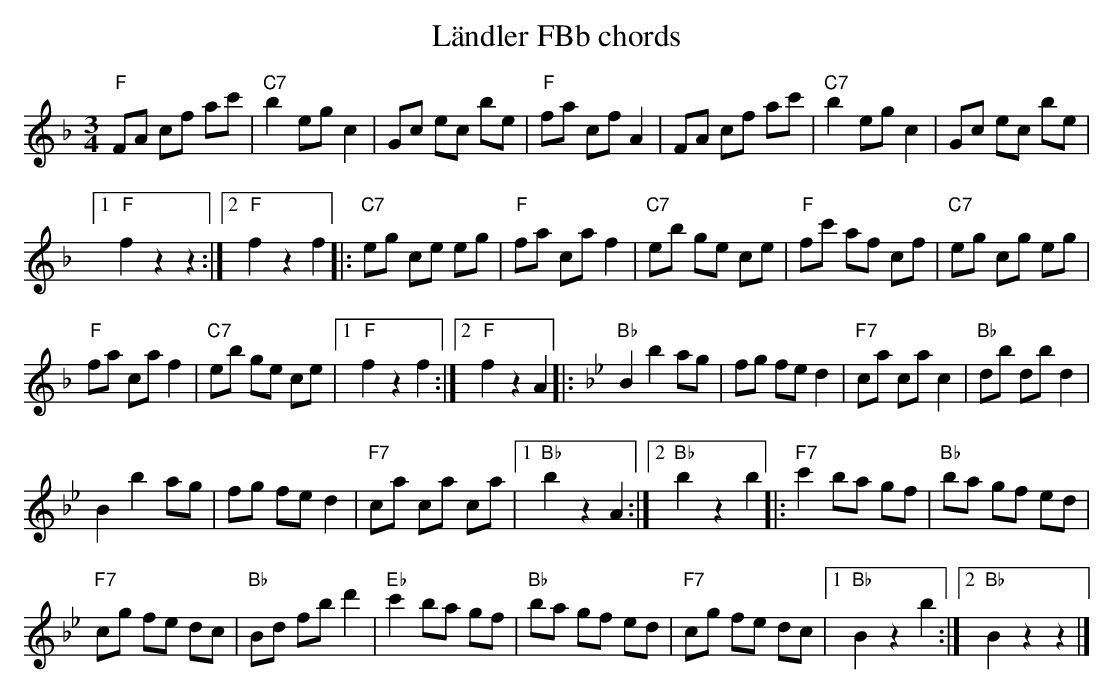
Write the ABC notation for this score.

X:1
T:Ländler FBb chords
M:3/4
L:1/8
K:F %%MIDI gchordon
"F"FA cf ac' | "C7"b2 eg c2 | Gc ec be | "F"fa cf A2 | FA cf ac' | "C7"b2 eg c2 | Gc ec be |1
"F"f2 z2z2 :|2 "F"f2z2f2 |: "C7"eg ce eg | "F"fa ca f2 | "C7"eb ge ce | "F"fc' af cf | "C7"eg cg eg |
"F"fa ca f2 | "C7"eb ge ce |1 "F"f2z2f2 :|2 "F"f2z2A2 |: [K:Bb] "Bb"B2 b2 ag | fg fe d2 | "F7"ca ca c2 | "Bb"db db d2 |
B2 b2 ag | fg fe d2 | "F7"ca ca ca |1 "Bb"b2z2A2 :|2 "Bb"b2z2b2 |: "F7"c'2 ba gf | "Bb"ba gf ed |
"F7"cg fe dc | "Bb"Bd fb d'2 | "Eb"c'2 ba gf | "Bb"ba gf ed | "F7"cg fe dc |1 "Bb"B2z2b2 :|2 "Bb"B2z2z2 |]
